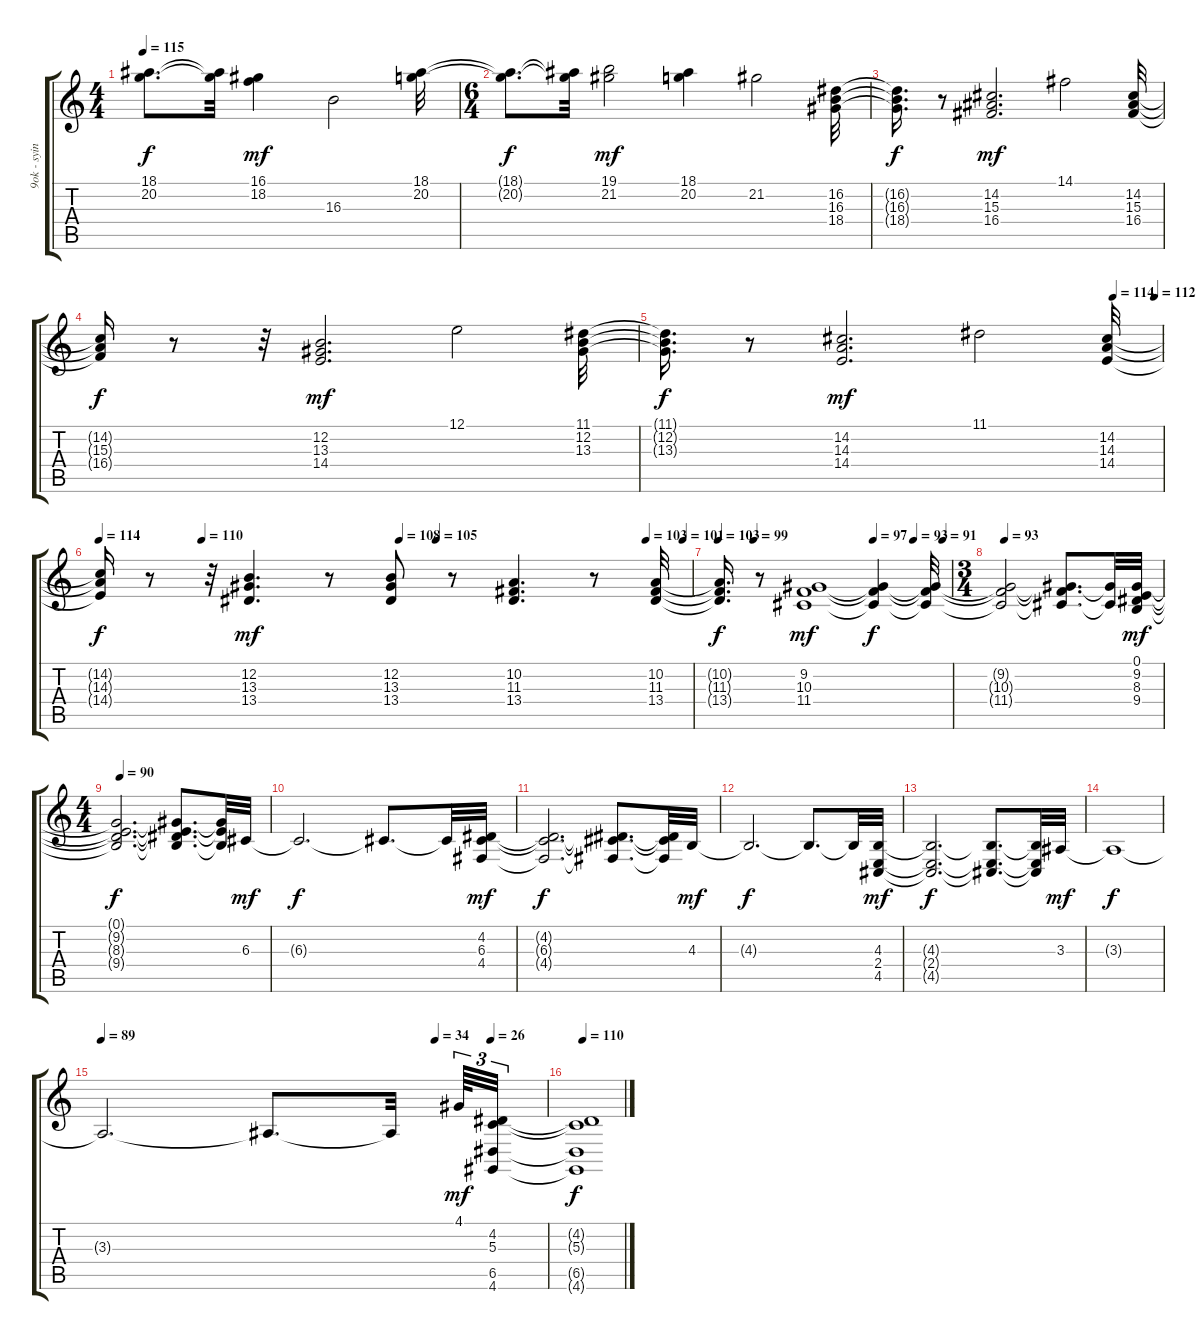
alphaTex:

\track ("9ok - syinth chorus" "9ok - syin") {instrument choiraahs}
\staff {score tabs}
\tuning (E4 B3 G3 D3 A2 E2) {hide}
\ts (4 4)
\tempo 115
\clef g2
\ks c
(18.1{t} 20.2{t}).8{d dy f} (18.1{t} 20.2{t}).32 (16.1 18.2).4{dy mf} 16.3.2 (18.1 20.2).32 |
\ts (6 4)
(18.1{t} 20.2{t}).8{d dy f} (18.1{t} 20.2{t}).32 (19.1 21.2).2{dy mf} (18.1 20.2).4 21.2.2 (16.2 16.3 18.4).32 |
(16.2{t} 16.3{t} 18.4{t}).16{d dy f} r.8 (14.2 15.3 16.4).2{d dy mf} 14.1.2 (14.2 15.3 16.4).32 |
(14.2{t} 15.3{t} 16.4{t}).16{dy f} r.8 r.32 (12.2 13.3 14.4).2{d dy mf} 12.1.2 (11.1 12.2 13.3).32 |
\tempo (114 0.9027777777777778)
\tempo (112 0.9861111111111112)
(11.1{t} 12.2{t} 13.3{t}).16{d dy f} r.8 (14.2 14.3 14.4).2{d dy mf} 11.1.2 (14.2 14.3 14.4).32 |
\tempo (110 0.1736111111111111)
\tempo (108 0.5069444444444444)
\tempo (105 0.5694444444444444)
\tempo (103 0.9236111111111112)
\tempo (101 0.9861111111111112)
\tempo 114
(14.2{t} 14.3{t} 14.4{t}).16{dy f} r.8 r.32 (12.2 13.3 13.4).4{d dy mf} r.8 (12.2 13.3 13.4).8 r.8 (10.2 11.3 13.4).4{d} r.8 (10.2 11.3 13.4).32 |
\tempo (99 0.1527777777777778)
\tempo (93 0.8402777777777778)
\tempo (91 0.9652777777777778)
\tempo 103
\tempo (97 0.6666666666666666)
(10.2{t} 11.3{t} 13.4{t}).16{d dy f} r.8 (9.2 10.3 11.4).1{dy mf} (9.2{t} 10.3{t} 11.4{t}).4{dy f} (9.2{t} 10.3{t} 11.4{t}).32 |
\ts (3 4)
\tempo 93
(9.2{t} 10.3{t} 11.4{t}).2 (9.2{t} 10.3{t} 11.4{t}).8{d} (9.2{t} 11.4{t}).32 (0.1 9.2 8.3 9.4).32{dy mf} |
\ts (4 4)
\tempo 90
(0.1{t} 9.2{t} 8.3{t} 9.4{t}).2{d dy f} (0.1{t} 9.2{t} 8.3{t} 9.4{t}).8{d} (0.1{t} 9.2{t} 9.4{t}).32 6.3.32{dy mf} |
6.3{t}.2{d dy f} 6.3{t}.8{d} 6.3{t}.32 (4.2 6.3 4.4).32{dy mf} |
(4.2{t} 6.3{t} 4.4{t}).2{d dy f} (4.2{t} 6.3{t} 4.4{t}).8{d} (4.2{t} 6.3{t} 4.4{t}).32 4.3.32{dy mf} |
4.3{t}.2{d dy f} 4.3{t}.8{d} 4.3{t}.32 (4.3 2.4 4.5).32{dy mf} |
(4.3{t} 2.4{t} 4.5{t}).2{d dy f} (4.3{t} 2.4{t} 4.5{t}).8{d} (4.3{t} 2.4{t} 4.5{t}).32 3.3.32{dy mf} |
3.3{t}.1{dy f} |
\tempo 62
\tempo 89
\tempo (34 0.75)
\tempo (26 0.875)
3.3{t}.2{d} 3.3{t}.8{d} 3.3{t}.32{beam splitsecondary} 4.1.64{tu (3 2) dy mf} (4.2 5.3 6.5 4.6).32{tu (3 2)} |
\tempo 110
(4.2{t} 5.3{t} 6.5{t} 4.6{t}).1{dy f}
